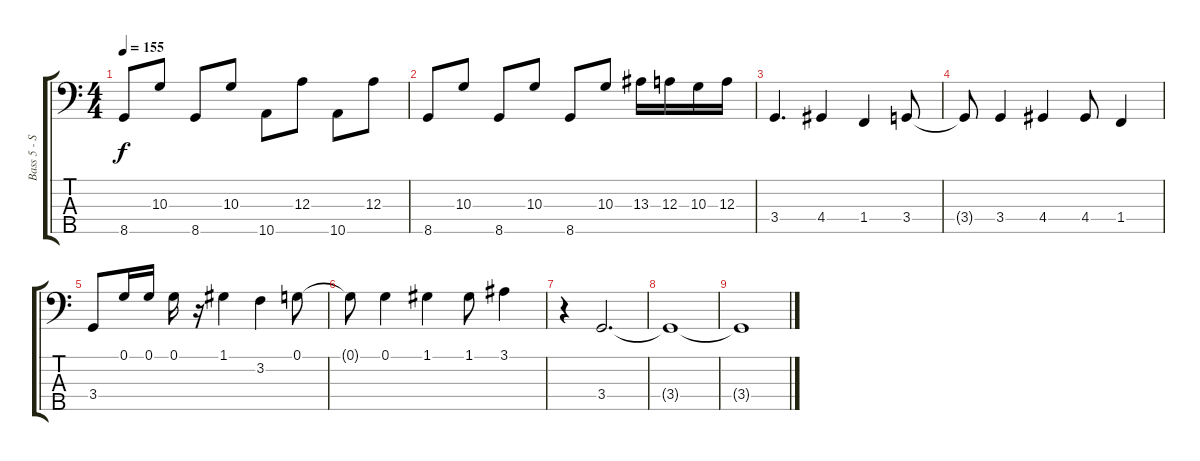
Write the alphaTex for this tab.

\track ("Bass 5 - String" "Bass 5 - S") {instrument electricbassfinger}
\staff {score tabs}
\tuning (G2 D2 A1 E1 B0) {hide}
\ts (4 4)
\tempo 155
\clef f4
\ks c
8.5.8{dy f} 10.3.8 8.5.8 10.3.8 10.5.8 12.3.8 10.5.8 12.3.8 |
8.5.8 10.3.8 8.5.8 10.3.8 8.5.8 10.3.8 13.3.16 12.3.16 10.3.16 12.3.16 |
3.4.4{d} 4.4.4 1.4.4 3.4.8 |
3.4{t}.8 3.4.4 4.4.4 4.4.8 1.4.4 |
3.4.8 0.1.16 0.1.16 0.1.16 r.16 1.1.4 3.2.4 0.1.8 |
0.1{t}.8 0.1.4 1.1.4 1.1.8 3.1.4 |
r.4 3.4.2{d} |
3.4{t}.1 |
3.4{t}.1
